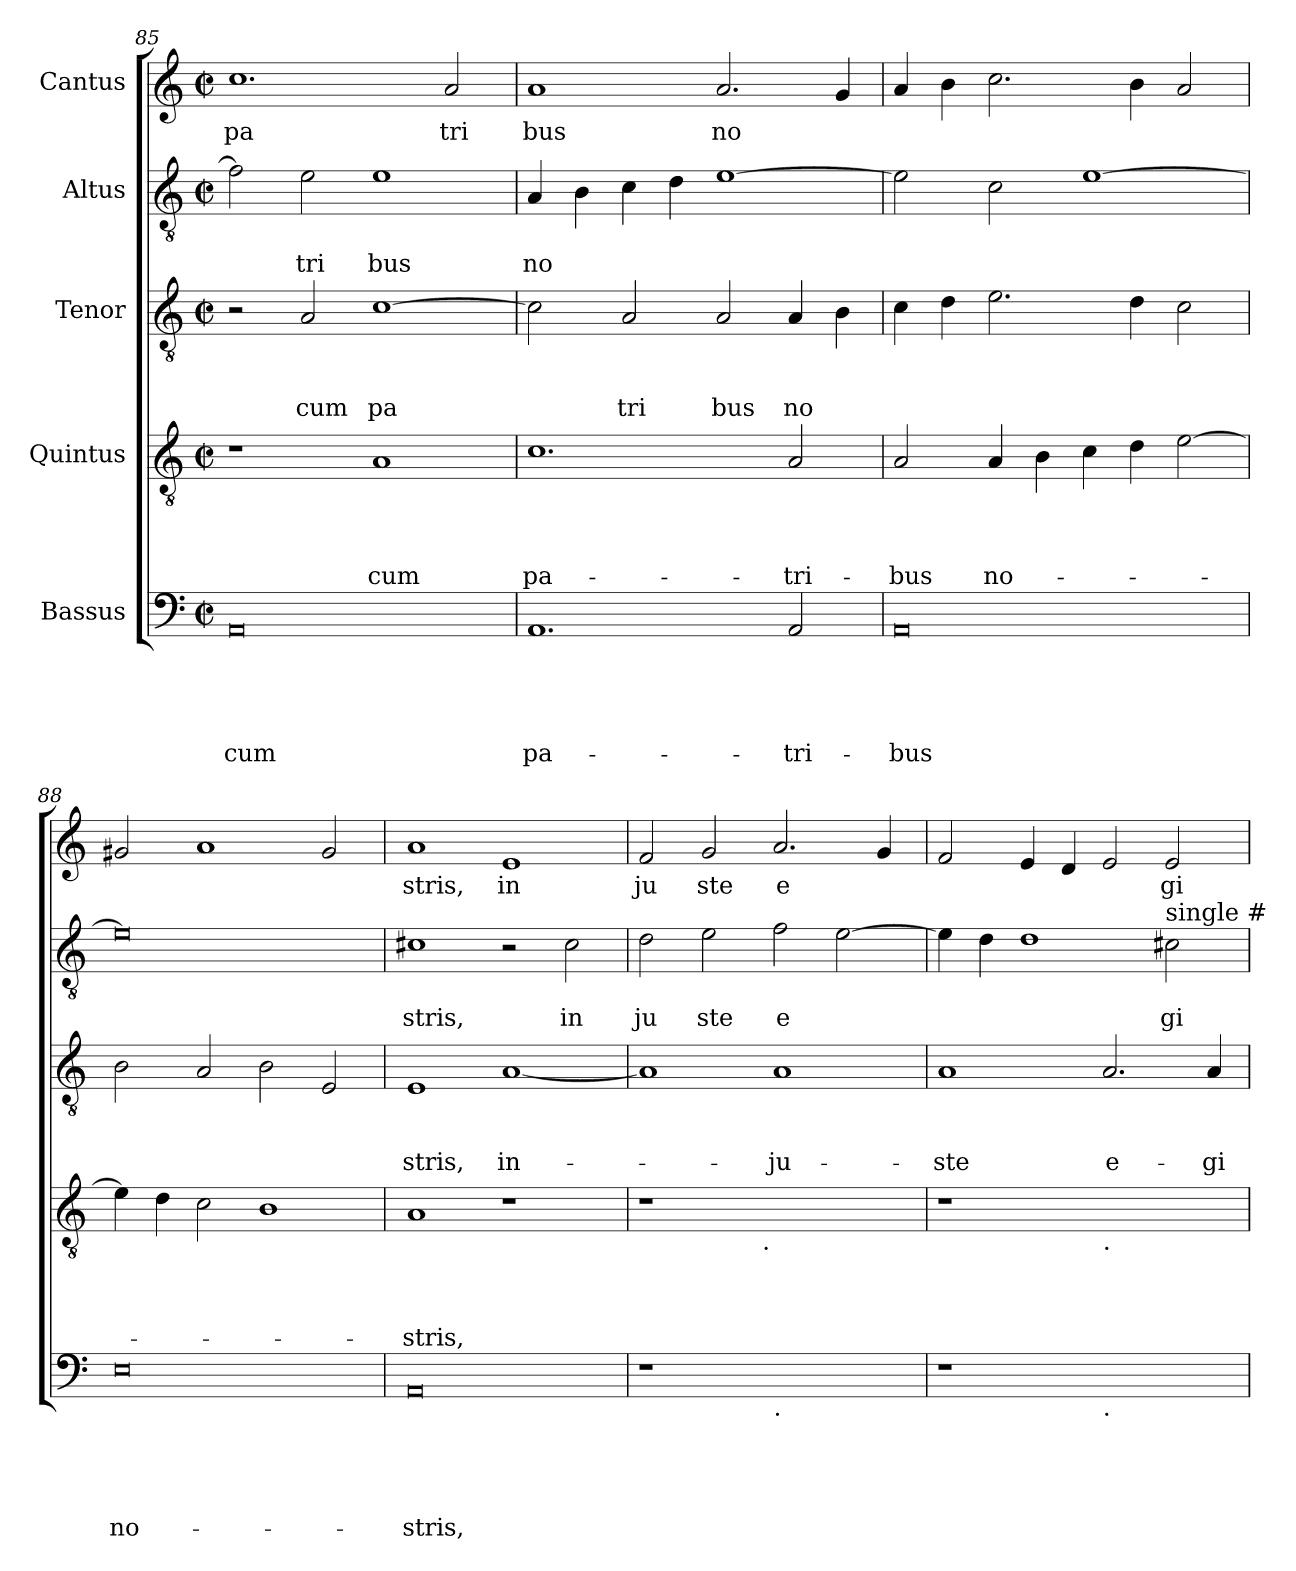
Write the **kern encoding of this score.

**kern	**text	**text	**text	**text	**text	**kern	**text	**text	**text	**text	**kern	**text	**text	**text	**kern	**text	**text	**kern	**text
*part5	*part5	*part5	*part5	*part5	*part5	*part4	*part4	*part4	*part4	*part4	*part3	*part3	*part3	*part3	*part2	*part2	*part2	*part1	*part1
*staff5	*staff5	*staff5	*staff5	*staff5	*staff5	*staff4	*staff4	*staff4	*staff4	*staff4	*staff3	*staff3	*staff3	*staff3	*staff2	*staff2	*staff2	*staff1	*staff1
*I"Bassus	*	*	*	*	*	*I"Quintus	*	*	*	*	*I"Tenor	*	*	*	*I"Altus	*	*	*I"Cantus	*
*clefF4	*	*	*	*	*	*clefGv2	*	*	*	*	*clefGv2	*	*	*	*clefGv2	*	*	*clefG2	*
*k[]	*	*	*	*	*	*k[]	*	*	*	*	*k[]	*	*	*	*k[]	*	*	*k[]	*
*C:	*	*	*	*	*	*C:	*	*	*	*	*C:	*	*	*	*C:	*	*	*C:	*
*M2/2	*	*	*	*	*	*M2/2	*	*	*	*	*M2/2	*	*	*	*M2/2	*	*	*M2/2	*
*met(c|)	*	*	*	*	*	*met(c|)	*	*	*	*	*met(c|)	*	*	*	*met(c|)	*	*	*met(c|)	*
=85	=85	=85	=85	=85	=85	=85	=85	=85	=85	=85	=85	=85	=85	=85	=85	=85	=85	=85	=85
!	!	!	!	!	!LO:LY:b	!	!	!	!	!	!	!	!	!	!	!	!	!	!LO:LY:b
0AA	.	.	.	.	cum	1r	.	.	.	.	2r	.	.	.	2f\]	.	.	1.cc	pa
!	!	!	!	!	!	!	!	!	!	!	!	!	!	!LO:LY:b	!	!	!LO:LY:b	!	!
.	.	.	.	.	.	.	.	.	.	.	2A/	.	.	cum	2e\	.	tri	.	.
!	!	!	!	!	!	!	!	!	!	!LO:LY:b	!	!	!	!LO:LY:b	!	!	!LO:LY:b	!	!
.	.	.	.	.	.	1A	.	.	.	cum	[>1c	.	.	pa	1e	.	bus	.	.
!	!	!	!	!	!	!	!	!	!	!	!	!	!	!	!	!	!	!	!LO:LY:b
.	.	.	.	.	.	.	.	.	.	.	.	.	.	.	.	.	.	2a/	tri
=86	=86	=86	=86	=86	=86	=86	=86	=86	=86	=86	=86	=86	=86	=86	=86	=86	=86	=86	=86
!	!	!	!	!	!LO:LY:b	!	!	!	!	!LO:LY:b	!	!	!	!	!	!	!LO:LY:b	!	!LO:LY:b
1.AA	.	.	.	.	pa-	1.c	.	.	.	pa-	2c\]	.	.	.	4A/	.	no	1a	bus
.	.	.	.	.	.	.	.	.	.	.	.	.	.	.	4B\	.	.	.	.
!	!	!	!	!	!	!	!	!	!	!	!	!	!	!LO:LY:b	!	!	!	!	!
.	.	.	.	.	.	.	.	.	.	.	2A/	.	.	tri	4c\	.	.	.	.
.	.	.	.	.	.	.	.	.	.	.	.	.	.	.	4d\	.	.	.	.
!	!	!	!	!	!	!	!	!	!	!	!	!	!	!LO:LY:b	!	!	!	!	!LO:LY:b
.	.	.	.	.	.	.	.	.	.	.	2A/	.	.	bus	[>1e	.	.	2.a/	no
!	!	!	!	!	!LO:LY:b	!	!	!	!	!LO:LY:b	!	!	!	!LO:LY:b	!	!	!	!	!
2AA/	.	.	.	.	-tri-	2A/	.	.	.	-tri-	4A/	.	.	no	.	.	.	.	.
.	.	.	.	.	.	.	.	.	.	.	4B\	.	.	.	.	.	.	4g/	.
=87	=87	=87	=87	=87	=87	=87	=87	=87	=87	=87	=87	=87	=87	=87	=87	=87	=87	=87	=87
!	!	!	!	!	!LO:LY:b	!	!	!	!	!LO:LY:b	!	!	!	!	!	!	!	!	!
0AA	.	.	.	.	-bus	2A/	.	.	.	-bus	4c\	.	.	.	2e\]	.	.	4a/	.
.	.	.	.	.	.	.	.	.	.	.	4d\	.	.	.	.	.	.	4b\	.
!	!	!	!	!	!	!	!	!	!	!LO:LY:b	!	!	!	!	!	!	!	!	!
.	.	.	.	.	.	4A/	.	.	.	no-	2.e\	.	.	.	2c\	.	.	2.cc\	.
.	.	.	.	.	.	4B\	.	.	.	.	.	.	.	.	.	.	.	.	.
.	.	.	.	.	.	4c\	.	.	.	.	.	.	.	.	[>1e	.	.	.	.
.	.	.	.	.	.	4d\	.	.	.	.	4d\	.	.	.	.	.	.	4b\	.
.	.	.	.	.	.	[>2e\	.	.	.	.	2c\	.	.	.	.	.	.	2a/	.
=88	=88	=88	=88	=88	=88	=88	=88	=88	=88	=88	=88	=88	=88	=88	=88	=88	=88	=88	=88
!	!	!	!	!	!LO:LY:b	!	!	!	!	!	!	!	!	!	!	!	!	!	!
0E	.	.	.	.	no-	4e\]	.	.	.	.	2B\	.	.	.	0e]	.	.	2g#X/	.
.	.	.	.	.	.	4d\	.	.	.	.	.	.	.	.	.	.	.	.	.
.	.	.	.	.	.	2c\	.	.	.	.	2A/	.	.	.	.	.	.	1a	.
.	.	.	.	.	.	1B	.	.	.	.	2B\	.	.	.	.	.	.	.	.
.	.	.	.	.	.	.	.	.	.	.	2E/	.	.	.	.	.	.	2g#/	.
!!LO:LB:g=z
=89	=89	=89	=89	=89	=89	=89	=89	=89	=89	=89	=89	=89	=89	=89	=89	=89	=89	=89	=89
!	!	!	!	!	!LO:LY:b	!	!	!	!	!LO:LY:b	!	!	!	!LO:LY:b	!	!	!LO:LY:b	!	!LO:LY:b
0AA	.	.	.	.	-stris,	1A	.	.	.	-stris,	1E	.	.	stris,	1c#X	.	stris,	1a	stris,
!	!	!	!	!	!	!	!	!	!	!	!	!	!	!LO:LY:b	!	!	!	!	!LO:LY:b
.	.	.	.	.	.	1r	.	.	.	.	[<1A	.	.	in-	2r	.	.	1e	in
!	!	!	!	!	!	!	!	!	!	!	!	!	!	!	!	!	!LO:LY:b	!	!
.	.	.	.	.	.	.	.	.	.	.	.	.	.	.	2c#\	.	in	.	.
=90	=90	=90	=90	=90	=90	=90	=90	=90	=90	=90	=90	=90	=90	=90	=90	=90	=90	=90	=90
!	!	!	!	!	!	!	!	!	!	!	!	!	!	!	!	!	!LO:LY:b	!	!LO:LY:b
*	*	*	*	*	*	*^	*	*	*	*	*	*	*	*	*	*	*	*	*
1r	.	.	.	.	.	1r	2ryy	.	.	.	.	1A]	.	.	.	2d\	.	ju	2f/	ju
!	!	!	!	!	!	!	!	!	!	!	!	!	!	!	!	!	!	!LO:LY:b	!	!LO:LY:b
.	.	.	.	.	.	.	4...ryy	.	.	.	.	.	.	.	.	2e\	.	ste	2g/	ste
!	!	!	!	!	!	!	!LO:TX:b:t=.	!	!	!	!	!	!	!	!	!	!	!	!	!
.	.	.	.	.	.	.	1ryy	.	.	.	.	.	.	.	.	.	.	.	.	.
!LO:TX:b:t=.	!	!	!	!	!	!	!	!	!	!	!	!	!	!	!	!	!	!	!	!
!	!	!	!	!	!	!	!	!	!	!	!	!	!	!	!LO:LY:b	!	!	!LO:LY:b	!	!LO:LY:b
1ryy	.	.	.	.	.	1ryy	.	.	.	.	.	1A	.	.	-ju-	2f\	.	e	2.a/	e
.	.	.	.	.	.	.	.	.	.	.	.	.	.	.	.	[>2e\	.	.	.	.
.	.	.	.	.	.	.	.	.	.	.	.	.	.	.	.	.	.	.	4g/	.
.	.	.	.	.	.	.	32ryy	.	.	.	.	.	.	.	.	.	.	.	.	.
=91	=91	=91	=91	=91	=91	=91	=91	=91	=91	=91	=91	=91	=91	=91	=91	=91	=91	=91	=91	=91
!	!	!	!	!	!	!	!	!	!	!	!	!	!	!	!LO:LY:b	!	!	!	!	!
*	*	*	*	*	*	*v	*v	*	*	*	*	*	*	*	*	*	*	*	*	*
1r	.	.	.	.	.	1r	.	.	.	.	1A	.	.	-ste	4e\]	.	.	2f/	.
.	.	.	.	.	.	.	.	.	.	.	.	.	.	.	4d\	.	.	.	.
.	.	.	.	.	.	.	.	.	.	.	.	.	.	.	1d	.	.	4e/	.
.	.	.	.	.	.	.	.	.	.	.	.	.	.	.	.	.	.	4d/	.
!	!	!	!	!	!	!LO:TX:b:t=.	!	!	!	!	!	!	!	!	!	!	!	!	!
!LO:TX:b:t=.	!	!	!	!	!	!	!	!	!	!	!	!	!	!	!	!	!	!	!
!	!	!	!	!	!	!	!	!	!	!	!	!	!	!LO:LY:b	!	!	!	!	!
1ryy	.	.	.	.	.	1ryy	.	.	.	.	2.A/	.	.	e-	.	.	.	2e/	.
!	!	!	!	!	!	!	!	!	!	!	!	!	!	!	!LO:TX:a:t=single #	!	!	!	!
!	!	!	!	!	!	!	!	!	!	!	!	!	!	!	!	!	!LO:LY:b	!	!LO:LY:b
.	.	.	.	.	.	.	.	.	.	.	.	.	.	.	2c#\	.	gi	2e/	gi
!	!	!	!	!	!	!	!	!	!	!	!	!	!	!LO:LY:b	!	!	!	!	!
.	.	.	.	.	.	.	.	.	.	.	4A/	.	.	-gi-	.	.	.	.	.
=	=	=	=	=	=	=	=	=	=	=	=	=	=	=	=	=	=	=	=
*-	*-	*-	*-	*-	*-	*-	*-	*-	*-	*-	*-	*-	*-	*-	*-	*-	*-	*-	*-
